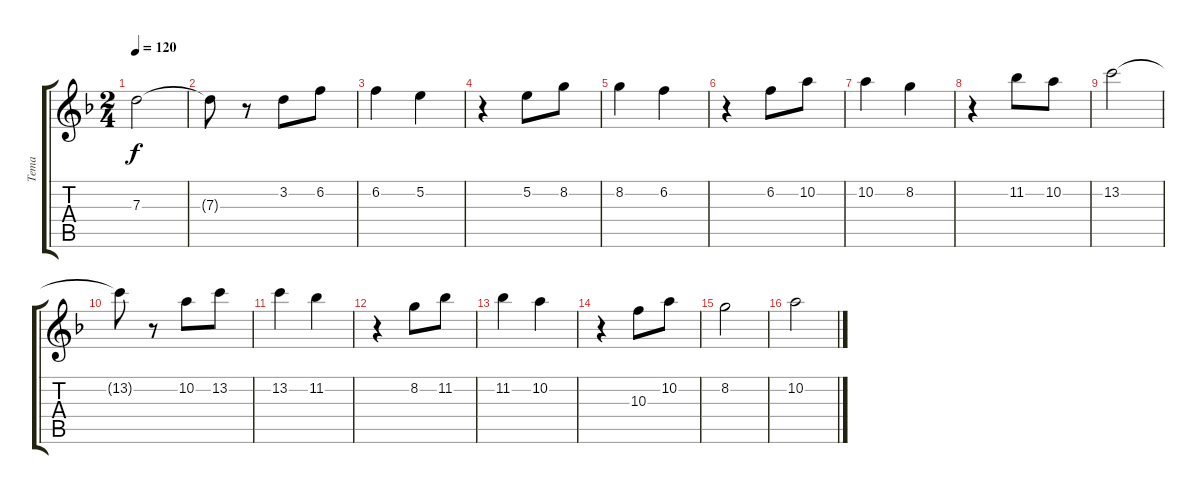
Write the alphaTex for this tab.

\track ("Tema" "Tema") {instrument electricguitarclean}
\staff {score tabs}
\tuning (E4 B3 G3 D3 A2 E2) {hide}
\ts (2 4)
\tempo 120
\clef g2
\ks f
7.3.2{dy f} |
7.3{t}.8 r.8 3.2.8 6.2.8 |
6.2.4 5.2.4 |
r.4 5.2.8 8.2.8 |
8.2.4 6.2.4 |
r.4 6.2.8 10.2.8 |
10.2.4 8.2.4 |
r.4 11.2.8 10.2.8 |
13.2.2 |
13.2{t}.8 r.8 10.2.8 13.2.8 |
13.2.4 11.2.4 |
r.4 8.2.8 11.2.8 |
11.2.4 10.2.4 |
r.4 10.3.8 10.2.8 |
8.2.2 |
10.2.2
